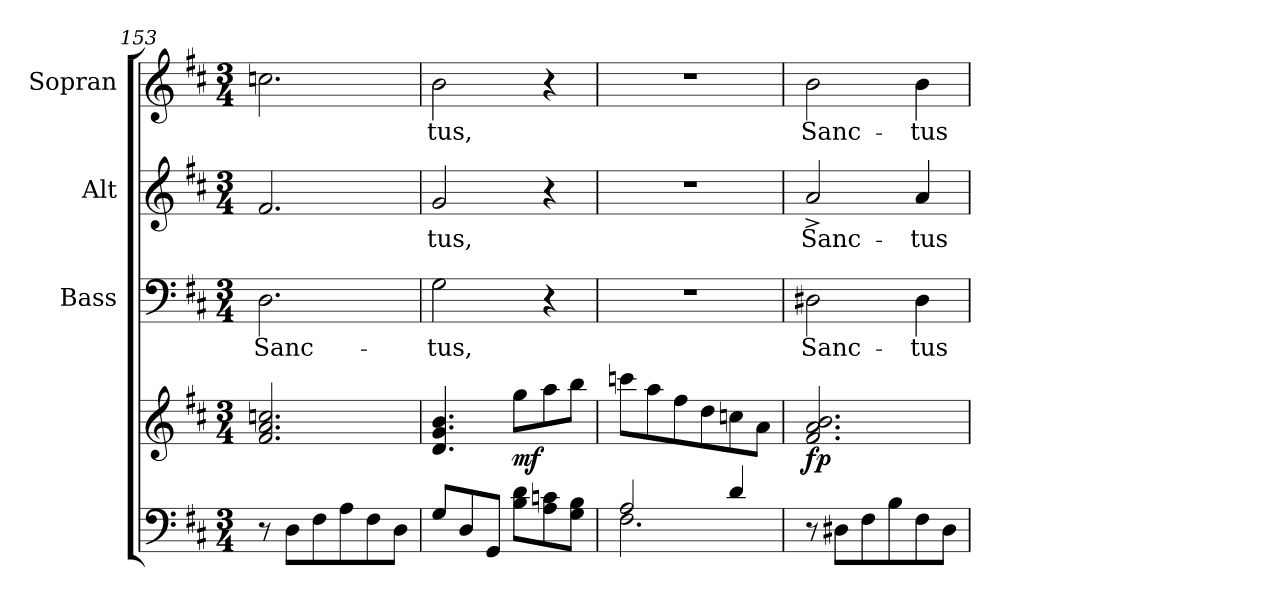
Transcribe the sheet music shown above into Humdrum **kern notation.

**kern	**kern	**dynam	**kern	**text	**kern	**text	**kern	**text
*part4	*part4	*part4	*part3	*part3	*part2	*part2	*part1	*part1
*staff5	*staff4	*staff4/5	*staff3	*staff3	*staff2	*staff2	*staff1	*staff1
*	*	*	*I"Bass	*	*I"Alt	*	*I"Sopran	*
*	*	*	*I'B.	*	*I'A.	*	*I'S.	*
*clefF4	*clefG2	*	*clefF4	*	*clefG2	*	*clefG2	*
*k[f#c#]	*k[f#c#]	*	*k[f#c#]	*	*k[f#c#]	*	*k[f#c#]	*
*D:	*D:	*	*D:	*	*D:	*	*D:	*
*M3/4	*M3/4	*	*M3/4	*	*M3/4	*	*M3/4	*
=153	=153	=153	=153	=153	=153	=153	=153	=153
!	!	!	!	!LO:LY:b	!	!	!	!
8r	2.f#/ 2.a/ 2.ccn/	.	2.D\	Sanc-	2.f#/	.	2.ccn\	.
8D\L	.	.	.	.	.	.	.	.
8F#\	.	.	.	.	.	.	.	.
8A\	.	.	.	.	.	.	.	.
8F#\	.	.	.	.	.	.	.	.
8D\J	.	.	.	.	.	.	.	.
=154	=154	=154	=154	=154	=154	=154	=154	=154
!	!	!	!	!LO:LY:b	!	!LO:LY:b	!	!LO:LY:b
8G/L	4.d/ 4.g/ 4.b/	.	2G\	-tus,	2g/	-tus,	2b\	-tus,
8D/	.	.	.	.	.	.	.	.
8GG/J	.	.	.	.	.	.	.	.
!	!	!LO:DY:b	!	!	!	!	!	!
8B\ 8d\L	8gg\L	mf	.	.	.	.	.	.
8A\ 8cn\	8aa\	.	4r	.	4r	.	4r	.
8G\ 8B\J	8bb\J	.	.	.	.	.	.	.
=155	=155	=155	=155	=155	=155	=155	=155	=155
*^	*	*	*	*	*	*	*	*
2A/	2.F#\	8cccn\L	.	2.r	.	2.r	.	2.r	.
.	.	8aa\	.	.	.	.	.	.	.
.	.	8ff#\	.	.	.	.	.	.	.
.	.	8dd\	.	.	.	.	.	.	.
4d/	.	8ccn\	.	.	.	.	.	.	.
.	.	8a\J	.	.	.	.	.	.	.
*v	*v	*	*	*	*	*	*	*	*
=156	=156	=156	=156	=156	=156	=156	=156	=156
!	!	!LO:DY:b	!	!LO:LY:b	!	!LO:LY:b	!	!LO:LY:b
8r	2.f#/ 2.a/ 2.b/	fp	2D#X\	Sanc-	2a^>/	Sanc-	2b\	Sanc-
8D#X\L	.	.	.	.	.	.	.	.
8F#\	.	.	.	.	.	.	.	.
8B\	.	.	.	.	.	.	.	.
!	!	!	!	!LO:LY:b	!	!LO:LY:b	!	!LO:LY:b
8F#\	.	.	4D#\	-tus	4a/	-tus	4b\	-tus
8D#\J	.	.	.	.	.	.	.	.
=	=	=	=	=	=	=	=	=
*-	*-	*-	*-	*-	*-	*-	*-	*-
